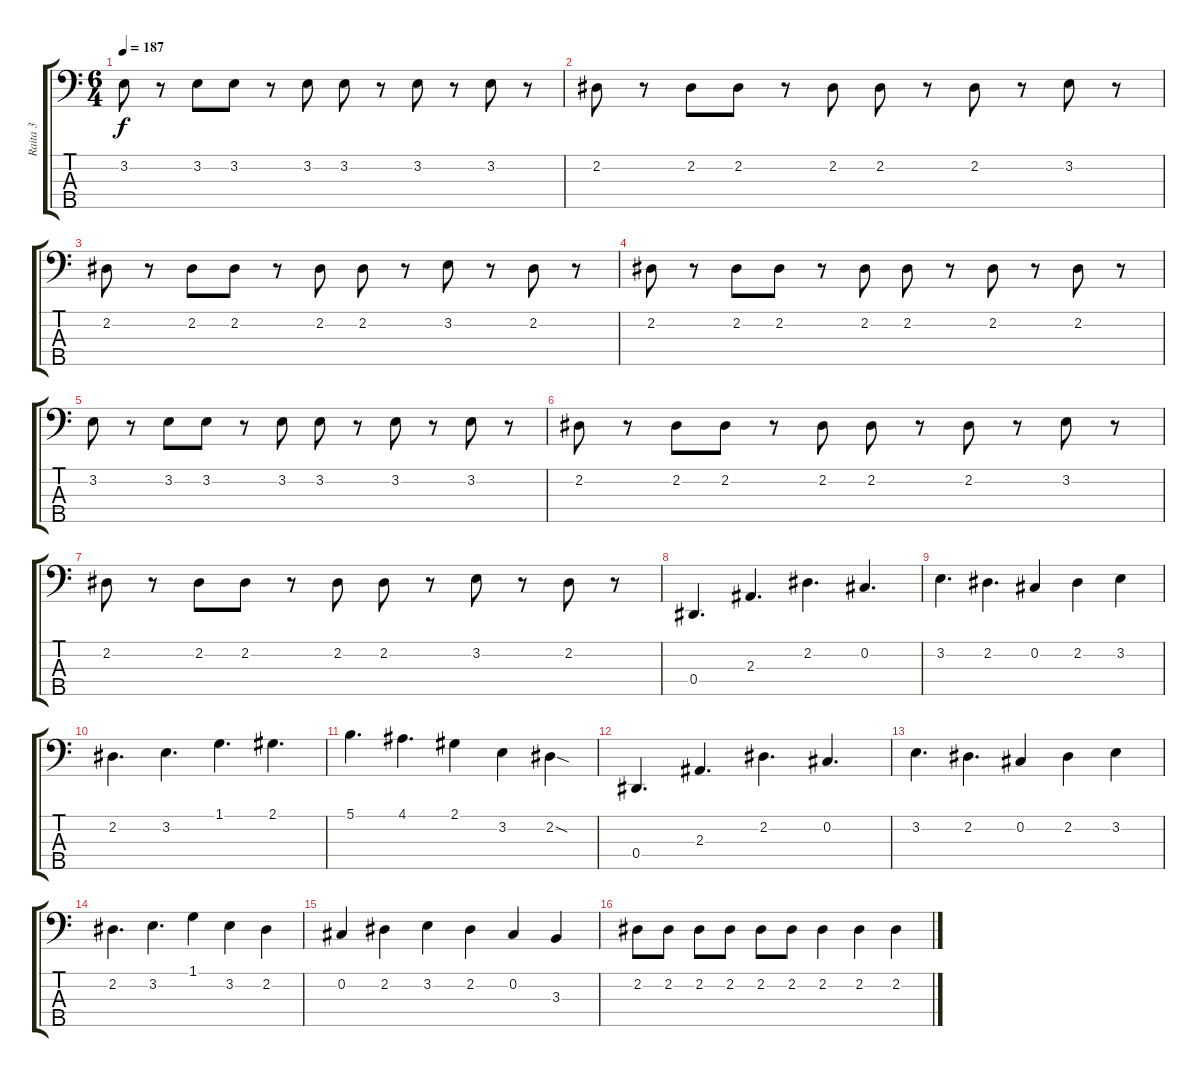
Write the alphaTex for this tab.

\track ("Raita 3" "Raita 3") {instrument electricbassfinger}
\staff {score tabs}
\tuning (Gb2 Db2 Ab1 Eb1 Bb0) {hide}
\ts (6 4)
\tempo 187
\clef f4
\ks c
3.2.8{dy f} r.8 3.2.8 3.2.8 r.8 3.2.8 3.2.8 r.8 3.2.8 r.8 3.2.8 r.8 |
2.2.8 r.8 2.2.8 2.2.8 r.8 2.2.8 2.2.8 r.8 2.2.8 r.8 3.2.8 r.8 |
2.2.8 r.8 2.2.8 2.2.8 r.8 2.2.8 2.2.8 r.8 3.2.8 r.8 2.2.8 r.8 |
2.2.8 r.8 2.2.8 2.2.8 r.8 2.2.8 2.2.8 r.8 2.2.8 r.8 2.2.8 r.8 |
3.2.8 r.8 3.2.8 3.2.8 r.8 3.2.8 3.2.8 r.8 3.2.8 r.8 3.2.8 r.8 |
2.2.8 r.8 2.2.8 2.2.8 r.8 2.2.8 2.2.8 r.8 2.2.8 r.8 3.2.8 r.8 |
2.2.8 r.8 2.2.8 2.2.8 r.8 2.2.8 2.2.8 r.8 3.2.8 r.8 2.2.8 r.8 |
0.4.4{d} 2.3.4{d} 2.2.4{d} 0.2.4{d} |
3.2.4{d} 2.2.4{d} 0.2.4 2.2.4 3.2.4 |
2.2.4{d} 3.2.4{d} 1.1.4{d} 2.1.4{d} |
5.1.4{d} 4.1.4{d} 2.1.4 3.2.4 2.2{sod}.4 |
0.4.4{d} 2.3.4{d} 2.2.4{d} 0.2.4{d} |
3.2.4{d} 2.2.4{d} 0.2.4 2.2.4 3.2.4 |
2.2.4{d} 3.2.4{d} 1.1.4 3.2.4 2.2.4 |
0.2.4 2.2.4 3.2.4 2.2.4 0.2.4 3.3.4 |
2.2.8 2.2.8 2.2.8 2.2.8 2.2.8 2.2.8 2.2.4 2.2.4 2.2.4
